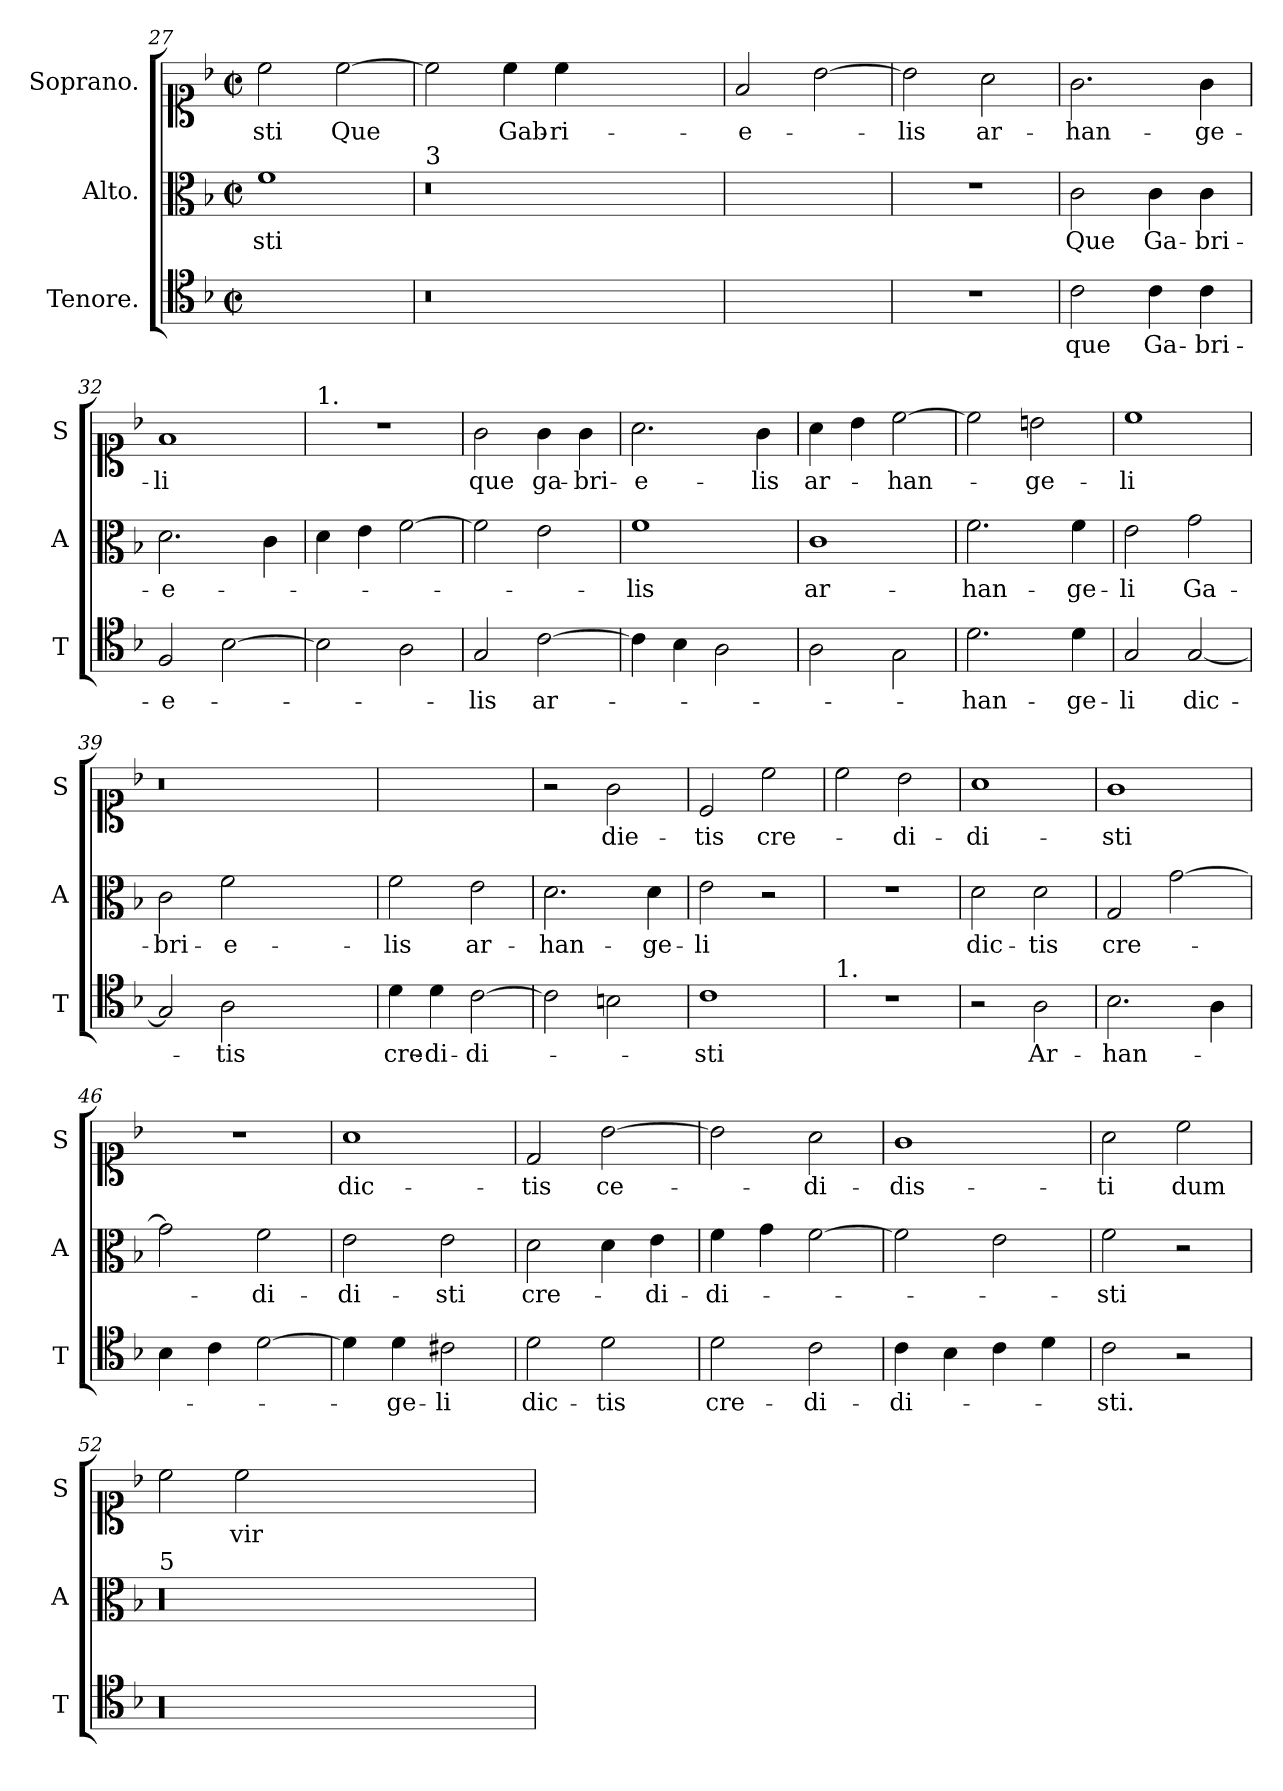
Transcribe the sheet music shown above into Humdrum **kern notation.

**kern	**text	**kern	**text	**kern	**text
*part3	*part3	*part2	*part2	*part1	*part1
*staff3	*staff3	*staff2	*staff2	*staff1	*staff1
*I"Tenore.	*	*I"Alto.	*	*I"Soprano.	*
*I'T	*	*I'A	*	*I'S	*
*clefC4	*	*clefC3	*	*clefC1	*
*k[b-]	*	*k[b-]	*	*k[b-]	*
*M2/2	*	*M2/2	*	*M2/2	*
*met(c|)	*	*met(c|)	*	*met(c|)	*
=27	=27	=27	=27	=27	=27
1ryy	.	1f	-sti	2cc\	-sti
.	.	.	.	[2cc\	Que
=28	=28	=28	=28	=28	=28
!	!	!LO:TX:a:t=3	!	!	!
0r	.	0r	.	2cc\]	.
.	.	.	.	4cc\	Gab-
.	.	.	.	4cc\	-ri-
.	.	.	.	1ryy	.
=29	=29	=29	=29	=29	=29
1ryy	.	1ryy	.	2f/	-e-
.	.	.	.	[2b-\	.
=30	=30	=30	=30	=30	=30
1r	.	1r	.	2b-\]	-lis
.	.	.	.	2a\	ar-
=31	=31	=31	=31	=31	=31
2c\	que	2c\	Que	2.g\	-han-
4c\	Ga-	4c\	Ga-	.	.
4c\	-bri-	4c\	-bri-	4g\	-ge-
=32	=32	=32	=32	=32	=32
2F/	-e-	2.d\	-e-	1f	-li
[2B-\	.	.	.	.	.
.	.	4c\	.	.	.
=33	=33	=33	=33	=33	=33
!	!	!	!	!LO:TX:a:t=1.	!
2B-\]	.	4d\	.	1r	.
.	.	4e\	.	.	.
2A\	.	[2f\	.	.	.
=34	=34	=34	=34	=34	=34
2G/	-lis	2f\]	.	2g\	que
[2c\	ar-	2e\	.	4g\	ga-
.	.	.	.	4g\	-bri-
=35	=35	=35	=35	=35	=35
4c!\]	.	1f	-lis	2.a\	-e-
4B-\	.	.	.	.	.
2A\	.	.	.	.	.
.	.	.	.	4g\	-lis
=36	=36	=36	=36	=36	=36
2A\	.	1c	ar-	4a\	ar-
.	.	.	.	4b-\	.
2G\	.	.	.	[2cc\	-han-
=37	=37	=37	=37	=37	=37
2.d\	han-	2.f\	-han-	2cc\]	.
.	.	.	.	2bn\	-ge-
4d\	-ge-	4f\	-ge-	.	.
=38	=38	=38	=38	=38	=38
2G/	-li	2e\	-li	1cc	-li
[2G/	dic-	2g\	Ga-	.	.
=39	=39	=39	=39	=39	=39
2G/]	.	2c\	-bri-	0r	.
2A\	-tis	2f\	-e-	.	.
1ryy	.	1ryy	.	.	.
=40	=40	=40	=40	=40	=40
4d\	cre-	2f\	-lis	1ryy	.
4d\	-di-	.	.	.	.
[2c\	-di-	2e\	ar-	.	.
=41	=41	=41	=41	=41	=41
2c\]	.	2.d\	-han-	2r	.
2Bn\	.	.	.	2g\	die-
.	.	4d\	-ge-	.	.
=42	=42	=42	=42	=42	=42
1c	-sti	2e\	-li	2c/	-tis
.	.	2r	.	2cc\	cre-
=43	=43	=43	=43	=43	=43
!LO:TX:a:t=1.	!	!	!	!	!
1r	.	1r	.	2cc\	.
.	.	.	.	2b-\	-di-
=44	=44	=44	=44	=44	=44
2r	.	2d\	dic-	1a	-di-
2A\	Ar-	2d\	-tis	.	.
=45	=45	=45	=45	=45	=45
2.B-\	-han-	2G/	cre-	1g	-sti
.	.	[2g\	.	.	.
4A\	.	.	.	.	.
=46	=46	=46	=46	=46	=46
4B-\	.	2g\]	.	1r	.
4c\	.	.	.	.	.
[2d\	.	2f\	-di-	.	.
=47	=47	=47	=47	=47	=47
4d!\]	.	2e\	-di-	1a	dic-
4d\	ge-	.	.	.	.
2c#X\	-li	2e\	-sti	.	.
=48	=48	=48	=48	=48	=48
2d\	dic-	2d\	cre-	2d/	-tis
2d\	-tis	4d\	.	[2b-\	ce-
.	.	4e\	-di-	.	.
=49	=49	=49	=49	=49	=49
2d\	cre-	4f\	-di-	2b-\]	.
.	.	4g\	.	.	.
2c\	-di-	[2f\	.	2a\	-di-
=50	=50	=50	=50	=50	=50
4c\	-di-	2f\]	.	1g	-dis-
4B-\	.	.	.	.	.
4c\	.	2e\	.	.	.
4d\	.	.	.	.	.
=51	=51	=51	=51	=51	=51
2c\	-sti.	2f\	-sti	2a\	-ti
2r	.	2r	.	2cc\	dum
=52	=52	=52	=52	=52	=52
!	!	!LO:TX:a:t=5	!	!	!
00r	.	00r	.	2cc\	.
.	.	.	.	2cc\	vir-
.	.	.	.	0.ryy	.
=	=	=	=	=	=
*-	*-	*-	*-	*-	*-
